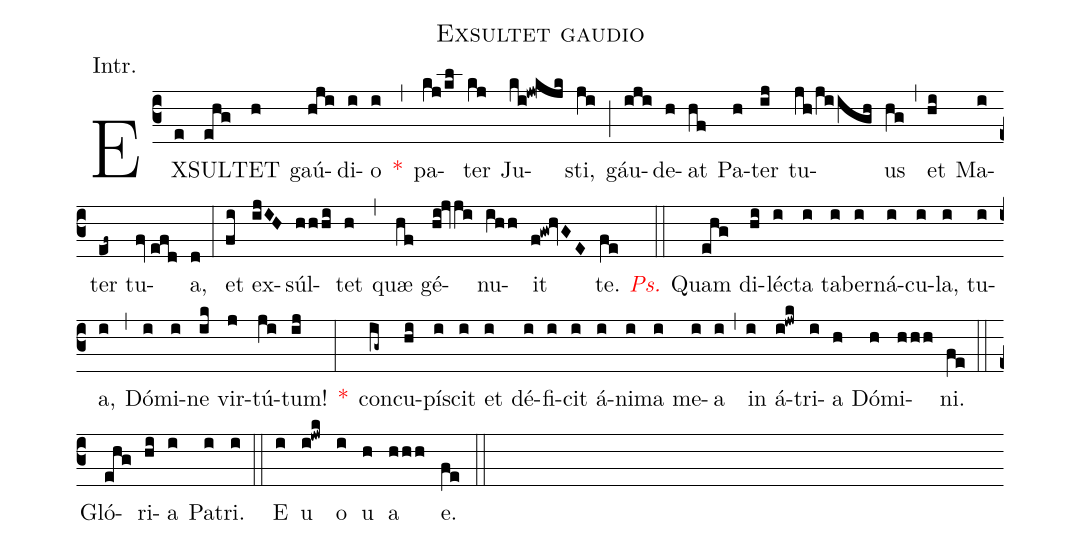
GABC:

name:Exsultet gaudio;
annotation:Intr.;
mode:VII.;
office-part:Introit;
%%
(c3) EX(e)SUL(ehg)TET(h) gaú(hji)di(i)o(i) <v>\red{*}</v>(,) pa(kj/kl)ter(kj) Ju(ki!jw!kjk)sti,(ji) (;) gáu(iji)de(h)at(hf) Pa(h)ter(ij) tu(jh/jiigh)us(hg) (,) et(hi) Ma(i)ter(ef~) tu(fv//efd)a,(d) (:) et(fi) ex(ijIH)súl(hhhi)tet(h) (,) quæ(hf) gé(hi!jvji)nu(ihh)it(f!gw!hvGE) te.(fe) (::) <v>\redit{Ps.}</v> Quam(ehg) di(hi)léc(i)ta(i) ta(i)ber(i)ná(i)cu(i)la,(i) tu(i)a,(i) (,) Dó(i)mi(i)ne(ik) vir(j)tú(ji)tum!(ij) <v>\red{*}</v>(:) con(ig~)cu(hi)pí(i)scit(i) et(i) dé(i)fi(i)cit(i) á(i)ni(i)ma(i) me(i)a(i) (,) in(i) á(i!jwk)tri(i)a(h) Dó(h)mi(hhh)ni.(fe) (::) Gló(ehg)ri(hi)a(i) Pa(i)tri.(i) (::) E(i) u(i!jwk) o(i) u(h) a(hhh) e.(fe) (::)
